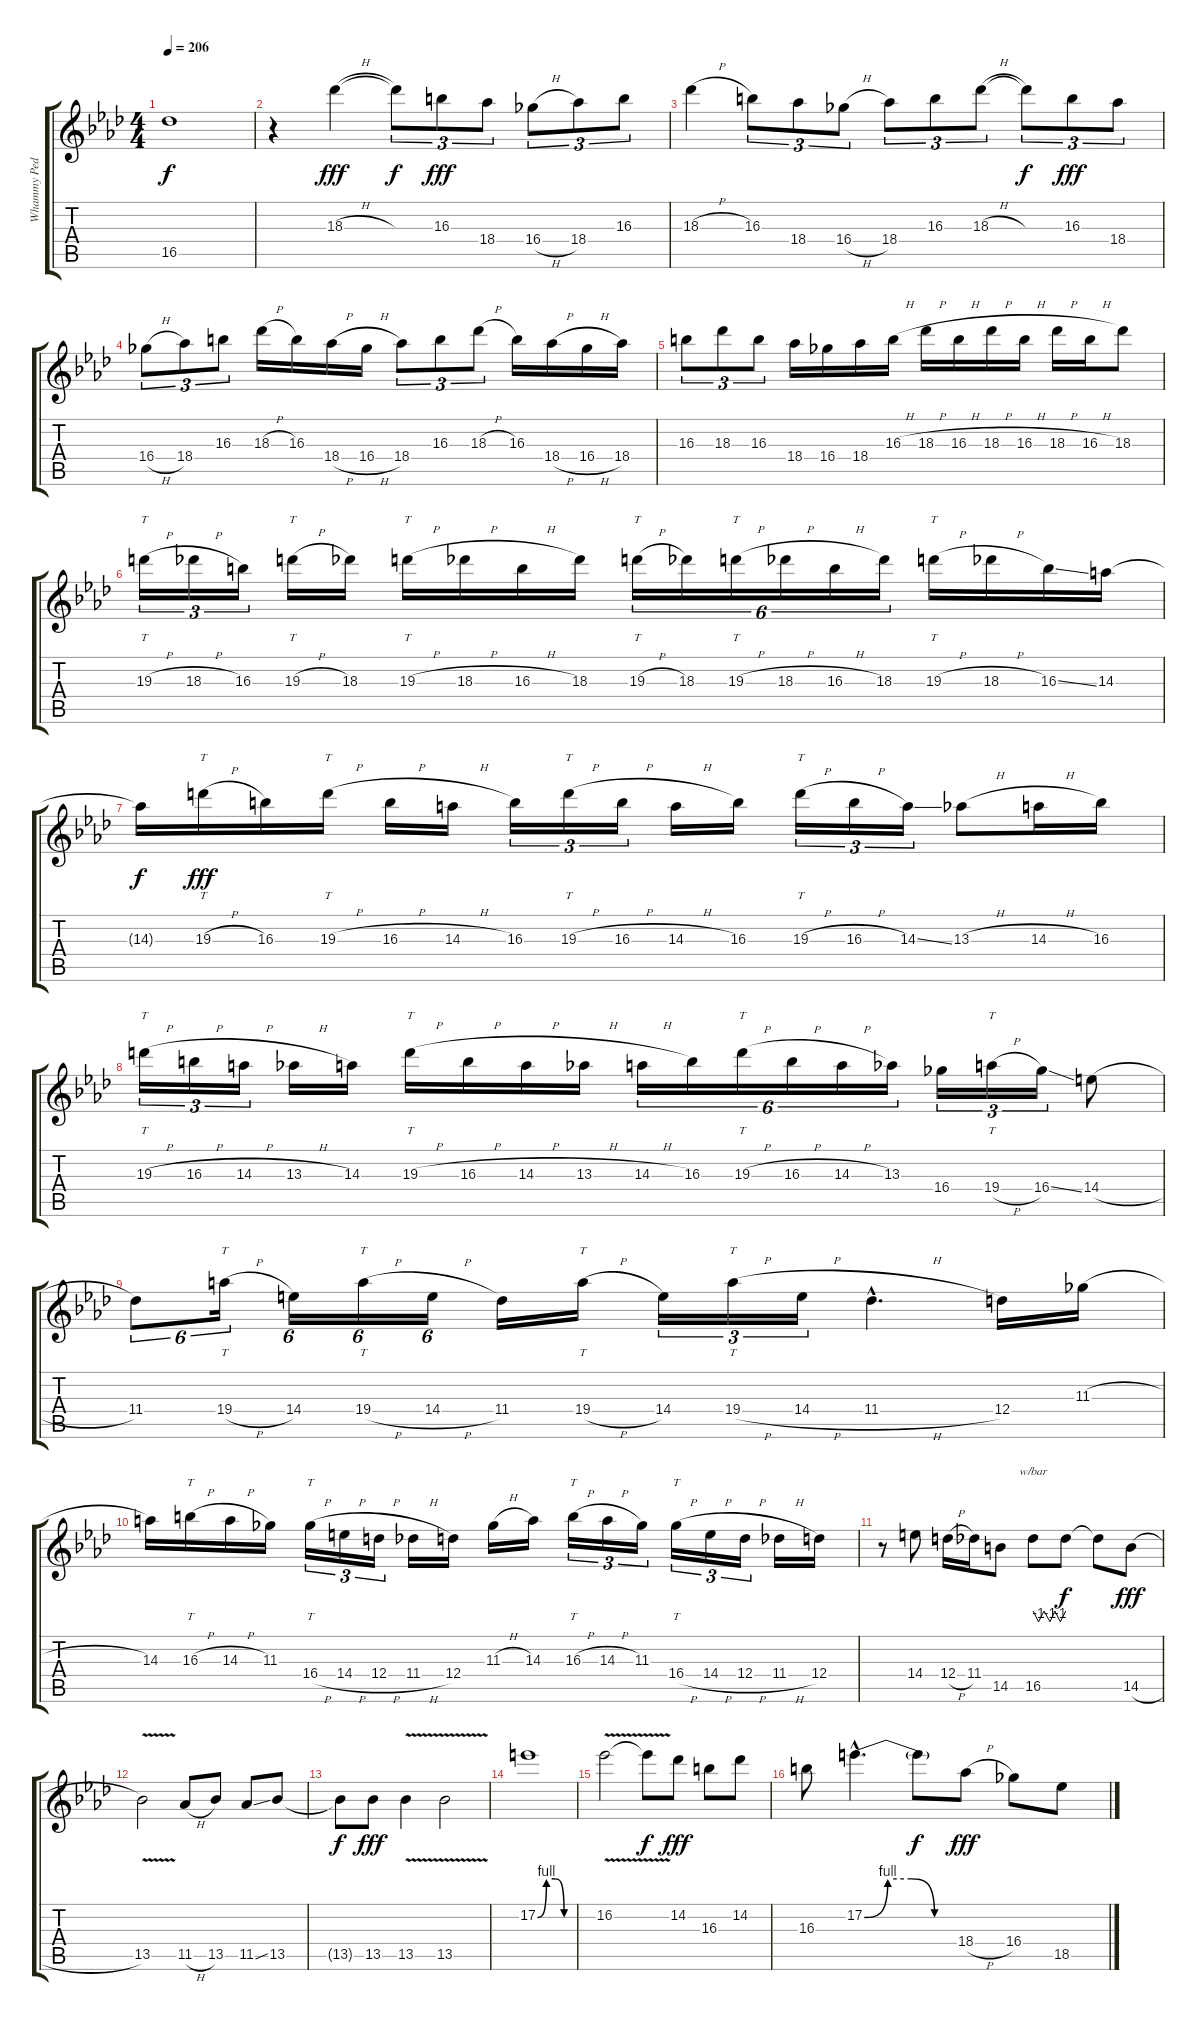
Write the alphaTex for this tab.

\track ("Whammy Pedal" "Whammy Ped") {instrument distortionguitar}
\staff {score tabs}
\tuning (E4 B3 G3 D3 A2 E2) {hide}
\ts (4 4)
\tempo 206
\clef g2
\ks ab
16.5{t}.1{dy f} |
r.4 18.3{h}.4{dy fff} 18.3{t}.8{tu (3 2) dy f} 16.3.8{tu (3 2) dy fff} 18.4.8{tu (3 2)} 16.4{h}.8{tu (3 2)} 18.4.8{tu (3 2)} 16.3.8{tu (3 2)} |
18.3{h}.4 16.3.8{tu (3 2)} 18.4.8{tu (3 2)} 16.4{h}.8{tu (3 2)} 18.4.8{tu (3 2)} 16.3.8{tu (3 2)} 18.3{h}.8{tu (3 2)} 18.3{t}.8{tu (3 2) dy f} 16.3.8{tu (3 2) dy fff} 18.4.8{tu (3 2)} |
16.4{h}.8{tu (3 2)} 18.4.8{tu (3 2)} 16.3.8{tu (3 2)} 18.3{h}.16 16.3.16 18.4{h}.16 16.4{h}.16 18.4.8{tu (3 2)} 16.3.8{tu (3 2)} 18.3{h}.8{tu (3 2)} 16.3.16 18.4{h}.16 16.4{h}.16 18.4.16 |
16.3.8{tu (3 2)} 18.3.8{tu (3 2)} 16.3.8{tu (3 2)} 18.4.16 16.4.16 18.4.16 16.3{h}.16 18.3{h}.16 16.3{h}.16 18.3{h}.16 16.3{h}.16 18.3{h}.16 16.3{h}.16 18.3.8 |
19.3{h}.16{tt tu (3 2)} 18.3{h}.16{tu (3 2)} 16.3.16{tu (3 2)} 19.3{h}.16{tt} 18.3.16 19.3{h}.16{tt} 18.3{h}.16 16.3{h}.16 18.3.16 19.3{h}.16{tt tu (6 4)} 18.3.16{tu (6 4)} 19.3{h}.16{tt tu (6 4)} 18.3{h}.16{tu (6 4)} 16.3{h}.16{tu (6 4)} 18.3.16{tu (6 4)} 19.3{h}.16{tt} 18.3{h}.16 16.3{ss}.16 14.3.16 |
14.3{t}.16{dy f} 19.3{h}.16{tt dy fff} 16.3.16 19.3{h}.16{tt} 16.3{h}.16 14.3{h}.16 16.3.16{tu (3 2)} 19.3{h}.16{tt tu (3 2)} 16.3{h}.16{tu (3 2)} 14.3{h}.16 16.3.16 19.3{h}.16{tt tu (3 2)} 16.3{h}.16{tu (3 2)} 14.3{ss}.16{tu (3 2)} 13.3{h}.8 14.3{h}.16 16.3.16 |
19.3{h}.16{tt tu (3 2)} 16.3{h}.16{tu (3 2)} 14.3{h}.16{tu (3 2)} 13.3{h}.16 14.3.16 19.3{h}.16{tt} 16.3{h}.16 14.3{h}.16 13.3{h}.16 14.3{h}.16{tu (6 4)} 16.3.16{tu (6 4)} 19.3{h}.16{tt tu (6 4)} 16.3{h}.16{tu (6 4)} 14.3{h}.16{tu (6 4)} 13.3.16{tu (6 4)} 16.4.16{tu (3 2)} 19.4{h}.16{tt tu (3 2)} 16.4{ss}.16{tu (3 2)} 14.4{h}.8 |
11.4.8{tu (6 4)} 19.4{h}.16{tt tu (6 4)} 14.4.16{tu (6 4)} 19.4{h}.16{tt tu (6 4)} 14.4{h}.16{tu (6 4)} 11.4.16 19.4{h}.16{tt} 14.4.16{tu (3 2)} 19.4{h}.16{tt tu (3 2)} 14.4{h}.16{tu (3 2)} 11.4{h hac}.4{d} 12.4.16 11.3{h}.16 |
14.3.16 16.3{h}.16{tt} 14.3{h}.16 11.3.16 16.4{h}.16{tt tu (3 2)} 14.4{h}.16{tu (3 2)} 12.4{h}.16{tu (3 2)} 11.4{h}.16 12.4.16 11.3{h}.16 14.3.16 16.3{h}.16{tt tu (3 2)} 14.3{h}.16{tu (3 2)} 11.3.16{tu (3 2)} 16.4{h}.16{tt tu (3 2)} 14.4{h}.16{tu (3 2)} 12.4{h}.16{tu (3 2)} 11.4{h}.16 12.4.16 |
r.8 14.4.8 12.4{h}.16 11.4.16 14.5.8 16.5.8{tbe (custom default 0 0 10 -4 20 0 31 -4 40 0 50 -4 60 0)} 16.5{t}.8{dy f} 16.5{t}.8 14.5{h}.8{dy fff} |
13.5{v}.2 11.5{h}.8 13.5.8 11.5{ss}.8 13.5.8 |
13.5{t}.8{dy f} 13.5.8{dy fff} 13.5{v}.4 13.5{v}.2 |
17.2{be (custom 0 0 15 4 30 4 45 0 60 0)}.1 |
16.2{v}.2 16.2{t}.8{dy f} 14.2.8{dy fff} 16.3.8 14.2.8 |
16.3.8 17.2{be (custom 0 0 15 4 30 4 45 0 60 0) hac}.4{d} 17.2{t}.8{dy f} 18.4{h}.8{dy fff} 16.4.8 18.5.8
